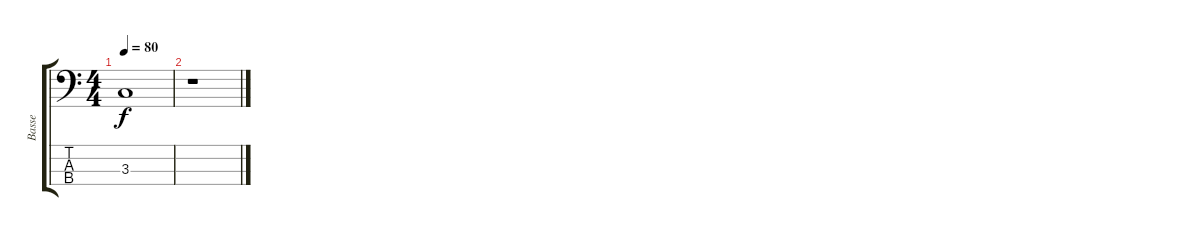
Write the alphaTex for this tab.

\track ("Basse" "Basse") {instrument slapbass1}
\staff {score tabs}
\tuning (G2 D2 A1 E1) {hide}
\ts (4 4)
\tempo 80
\clef f4
\ks c
3.3.1{dy f} |
r.1
